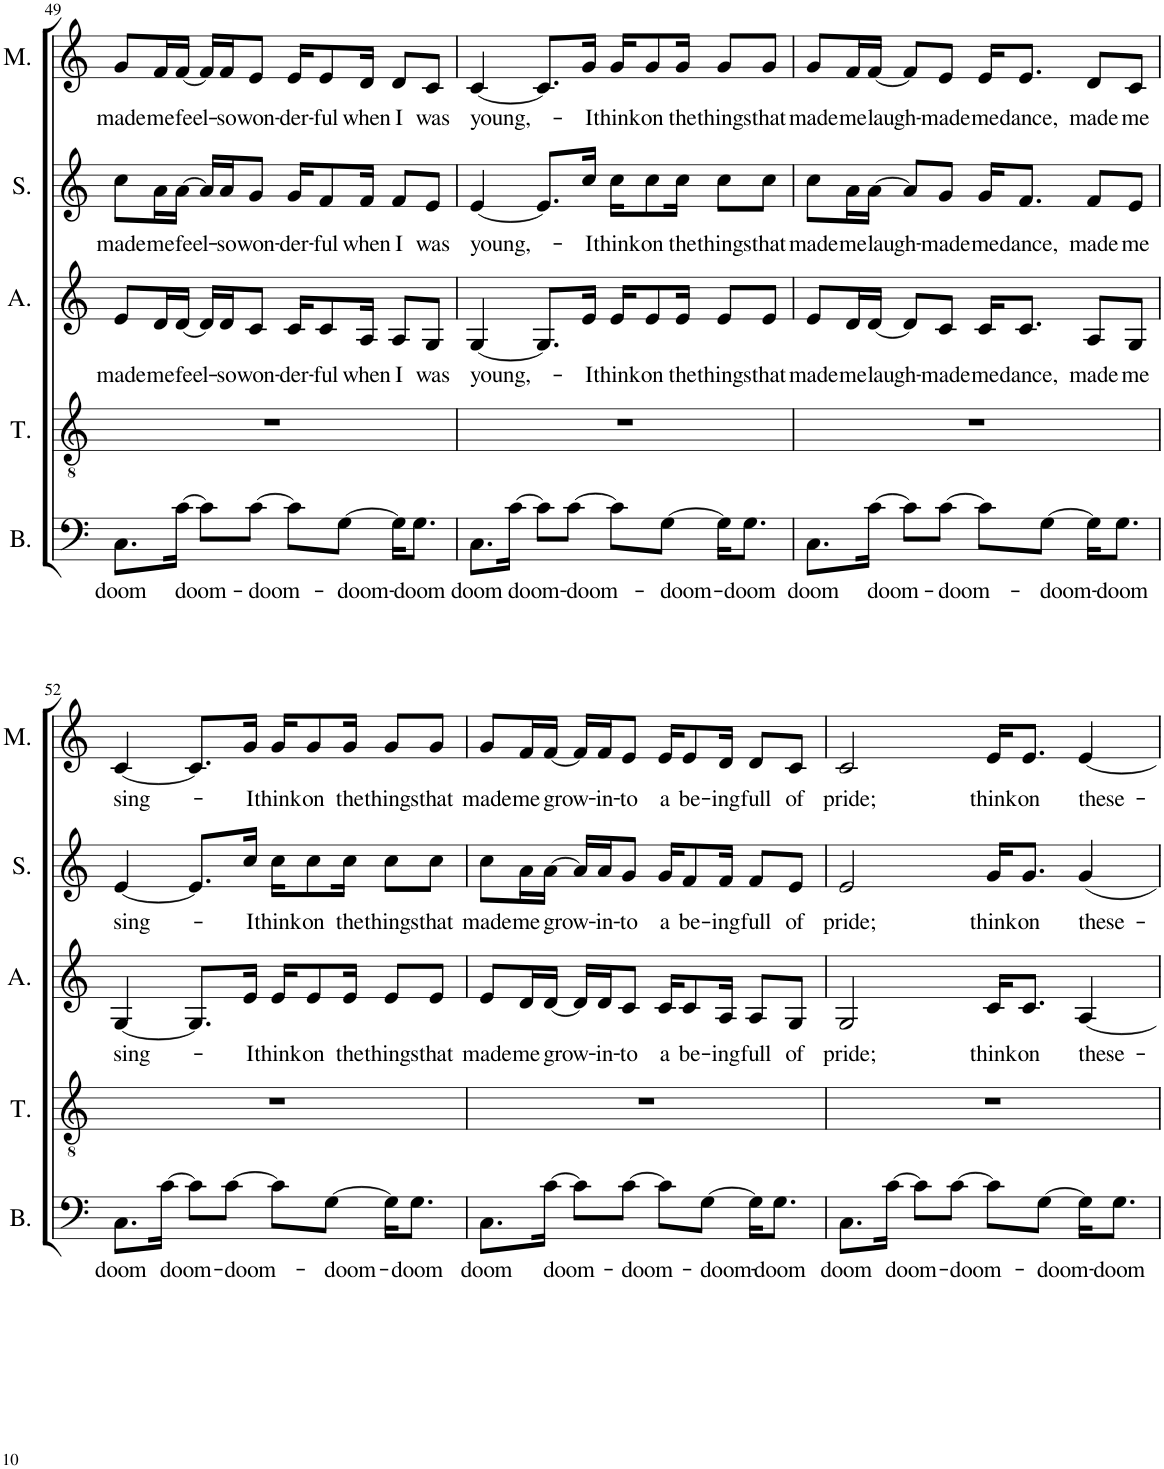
**kern	**text	**kern	**kern	**text	**kern	**text	**kern	**text
*part5	*part5	*part4	*part3	*part3	*part2	*part2	*part1	*part1
*staff5	*staff5	*staff4	*staff3	*staff3	*staff2	*staff2	*staff1	*staff1
*I"Bass	*	*I"Tenor	*I"Alto	*	*I"Soprano	*	*I"Melody	*
*I'B.	*	*I'T.	*I'A.	*	*I'S.	*	*I'M.	*
!!LO:PB:g=z
*clefF4	*	*clefGv2	*clefG2	*	*clefG2	*	*clefG2	*
*k[]	*	*k[]	*k[]	*	*k[]	*	*k[]	*
*M4/4	*	*M4/4	*M4/4	*	*M4/4	*	*M4/4	*
=49	=49	=49	=49	=49	=49	=49	=49	=49
!	!LO:LY:b	!	!	!LO:LY:b	!	!LO:LY:b	!	!LO:LY:b
8.C\L	doom	1r	8e/L	made	8cc\L	made	8g/L	made
!	!	!	!	!LO:LY:b	!	!LO:LY:b	!	!LO:LY:b
.	.	.	16d/L	me	16a\L	me	16f/L	me
!	!LO:LY:b	!	!	!LO:LY:b	!	!LO:LY:b	!	!LO:LY:b
[16c\Jk	doom-	.	[16d/JJ	feel-	[16a\JJ	feel-	[16f/JJ	feel-
8c\L]	.	.	16d/LL]	.	16a/LL]	.	16f/LL]	.
!	!	!	!	!LO:LY:b	!	!LO:LY:b	!	!LO:LY:b
.	.	.	16d/J	-so	16a/J	-so	16f/J	-so
!	!LO:LY:b	!	!	!LO:LY:b	!	!LO:LY:b	!	!LO:LY:b
[8c\J	-doom-	.	8c/J	won-	8g/J	won-	8e/J	won-
!	!	!	!	!LO:LY:b	!	!LO:LY:b	!	!LO:LY:b
8c\L]	.	.	16c/KL	-der-	16g/KL	-der-	16e/KL	-der-
!	!	!	!	!LO:LY:b	!	!LO:LY:b	!	!LO:LY:b
.	.	.	8c/	-ful	8f/	-ful	8e/	-ful
!	!LO:LY:b	!	!	!	!	!	!	!
[8G\J	-doom-	.	.	.	.	.	.	.
!	!	!	!	!LO:LY:b	!	!LO:LY:b	!	!LO:LY:b
.	.	.	16A/Jk	when	16f/Jk	when	16d/Jk	when
!	!	!	!	!LO:LY:b	!	!LO:LY:b	!	!LO:LY:b
16G\KL]	.	.	8A/L	I	8f/L	I	8d/L	I
!	!LO:LY:b	!	!	!	!	!	!	!
8.G\J	-doom	.	.	.	.	.	.	.
!	!	!	!	!LO:LY:b	!	!LO:LY:b	!	!LO:LY:b
.	.	.	8G/J	was	8e/J	was	8c/J	was
=50	=50	=50	=50	=50	=50	=50	=50	=50
!	!LO:LY:b	!	!	!LO:LY:b	!	!LO:LY:b	!	!LO:LY:b
8.C\L	doom	1r	[4G/	young,-	[4e/	young,-	[4c/	young,-
!	!LO:LY:b	!	!	!	!	!	!	!
[16c\Jk	doom-	.	.	.	.	.	.	.
8c\L]	.	.	8.G/L]	.	8.e/L]	.	8.c/L]	.
!	!LO:LY:b	!	!	!	!	!	!	!
[8c\J	-doom-	.	.	.	.	.	.	.
!	!	!	!	!LO:LY:b	!	!LO:LY:b	!	!LO:LY:b
.	.	.	16e/Jk	-I	16cc/Jk	-I	16g/Jk	-I
!	!	!	!	!LO:LY:b	!	!LO:LY:b	!	!LO:LY:b
8c\L]	.	.	16e/KL	think	16cc\KL	think	16g/KL	think
!	!	!	!	!LO:LY:b	!	!LO:LY:b	!	!LO:LY:b
.	.	.	8e/	on	8cc\	on	8g/	on
!	!LO:LY:b	!	!	!	!	!	!	!
[8G\J	-doom-	.	.	.	.	.	.	.
!	!	!	!	!LO:LY:b	!	!LO:LY:b	!	!LO:LY:b
.	.	.	16e/Jk	the	16cc\Jk	the	16g/Jk	the
!	!	!	!	!LO:LY:b	!	!LO:LY:b	!	!LO:LY:b
16G\KL]	.	.	8e/L	things	8cc\L	things	8g/L	things
!	!LO:LY:b	!	!	!	!	!	!	!
8.G\J	-doom	.	.	.	.	.	.	.
!	!	!	!	!LO:LY:b	!	!LO:LY:b	!	!LO:LY:b
.	.	.	8e/J	that	8cc\J	that	8g/J	that
=51	=51	=51	=51	=51	=51	=51	=51	=51
!	!LO:LY:b	!	!	!LO:LY:b	!	!LO:LY:b	!	!LO:LY:b
8.C\L	doom	1r	8e/L	made	8cc\L	made	8g/L	made
!	!	!	!	!LO:LY:b	!	!LO:LY:b	!	!LO:LY:b
.	.	.	16d/L	me	16a\L	me	16f/L	me
!	!LO:LY:b	!	!	!LO:LY:b	!	!LO:LY:b	!	!LO:LY:b
[16c\Jk	doom-	.	[16d/JJ	laugh-	[16a\JJ	laugh-	[16f/JJ	laugh-
8c\L]	.	.	8d/L]	.	8a/L]	.	8f/L]	.
!	!LO:LY:b	!	!	!LO:LY:b	!	!LO:LY:b	!	!LO:LY:b
[8c\J	-doom-	.	8c/J	-made	8g/J	-made	8e/J	-made
!	!	!	!	!LO:LY:b	!	!LO:LY:b	!	!LO:LY:b
8c\L]	.	.	16c/KL	me	16g/KL	me	16e/KL	me
!	!	!	!	!LO:LY:b	!	!LO:LY:b	!	!LO:LY:b
.	.	.	8.c/J	dance,	8.f/J	dance,	8.e/J	dance,
!	!LO:LY:b	!	!	!	!	!	!	!
[8G\J	-doom-	.	.	.	.	.	.	.
!	!	!	!	!LO:LY:b	!	!LO:LY:b	!	!LO:LY:b
16G\KL]	.	.	8A/L	made	8f/L	made	8d/L	made
!	!LO:LY:b	!	!	!	!	!	!	!
8.G\J	-doom	.	.	.	.	.	.	.
!	!	!	!	!LO:LY:b	!	!LO:LY:b	!	!LO:LY:b
.	.	.	8G/J	me	8e/J	me	8c/J	me
!!LO:LB:g=z
=52	=52	=52	=52	=52	=52	=52	=52	=52
!	!LO:LY:b	!	!	!LO:LY:b	!	!LO:LY:b	!	!LO:LY:b
8.C\L	doom	1r	[4G/	sing-	[4e/	sing-	[4c/	sing-
!	!LO:LY:b	!	!	!	!	!	!	!
[16c\Jk	doom-	.	.	.	.	.	.	.
8c\L]	.	.	8.G/L]	.	8.e/L]	.	8.c/L]	.
!	!LO:LY:b	!	!	!	!	!	!	!
[8c\J	-doom-	.	.	.	.	.	.	.
!	!	!	!	!LO:LY:b	!	!LO:LY:b	!	!LO:LY:b
.	.	.	16e/Jk	-I	16cc/Jk	-I	16g/Jk	-I
!	!	!	!	!LO:LY:b	!	!LO:LY:b	!	!LO:LY:b
8c\L]	.	.	16e/KL	think	16cc\KL	think	16g/KL	think
!	!	!	!	!LO:LY:b	!	!LO:LY:b	!	!LO:LY:b
.	.	.	8e/	on	8cc\	on	8g/	on
!	!LO:LY:b	!	!	!	!	!	!	!
[8G\J	-doom-	.	.	.	.	.	.	.
!	!	!	!	!LO:LY:b	!	!LO:LY:b	!	!LO:LY:b
.	.	.	16e/Jk	the	16cc\Jk	the	16g/Jk	the
!	!	!	!	!LO:LY:b	!	!LO:LY:b	!	!LO:LY:b
16G\KL]	.	.	8e/L	things	8cc\L	things	8g/L	things
!	!LO:LY:b	!	!	!	!	!	!	!
8.G\J	-doom	.	.	.	.	.	.	.
!	!	!	!	!LO:LY:b	!	!LO:LY:b	!	!LO:LY:b
.	.	.	8e/J	that	8cc\J	that	8g/J	that
=53	=53	=53	=53	=53	=53	=53	=53	=53
!	!LO:LY:b	!	!	!LO:LY:b	!	!LO:LY:b	!	!LO:LY:b
8.C\L	doom	1r	8e/L	made	8cc\L	made	8g/L	made
!	!	!	!	!LO:LY:b	!	!LO:LY:b	!	!LO:LY:b
.	.	.	16d/L	me	16a\L	me	16f/L	me
!	!LO:LY:b	!	!	!LO:LY:b	!	!LO:LY:b	!	!LO:LY:b
[16c\Jk	doom-	.	[16d/JJ	grow-	[16a\JJ	grow-	[16f/JJ	grow-
8c\L]	.	.	16d/LL]	.	16a/LL]	.	16f/LL]	.
!	!	!	!	!LO:LY:b	!	!LO:LY:b	!	!LO:LY:b
.	.	.	16d/J	-in-	16a/J	-in-	16f/J	-in-
!	!LO:LY:b	!	!	!LO:LY:b	!	!LO:LY:b	!	!LO:LY:b
[8c\J	-doom-	.	8c/J	-to	8g/J	-to	8e/J	-to
!	!	!	!	!LO:LY:b	!	!LO:LY:b	!	!LO:LY:b
8c\L]	.	.	16c/KL	a	16g/KL	a	16e/KL	a
!	!	!	!	!LO:LY:b	!	!LO:LY:b	!	!LO:LY:b
.	.	.	8c/	be-	8f/	be-	8e/	be-
!	!LO:LY:b	!	!	!	!	!	!	!
[8G\J	-doom-	.	.	.	.	.	.	.
!	!	!	!	!LO:LY:b	!	!LO:LY:b	!	!LO:LY:b
.	.	.	16A/Jk	-ing	16f/Jk	-ing	16d/Jk	-ing
!	!	!	!	!LO:LY:b	!	!LO:LY:b	!	!LO:LY:b
16G\KL]	.	.	8A/L	full	8f/L	full	8d/L	full
!	!LO:LY:b	!	!	!	!	!	!	!
8.G\J	-doom	.	.	.	.	.	.	.
!	!	!	!	!LO:LY:b	!	!LO:LY:b	!	!LO:LY:b
.	.	.	8G/J	of	8e/J	of	8c/J	of
=54	=54	=54	=54	=54	=54	=54	=54	=54
!	!LO:LY:b	!	!	!LO:LY:b	!	!LO:LY:b	!	!LO:LY:b
8.C\L	doom	1r	2G/	pride;	2e/	pride;	2c/	pride;
!	!LO:LY:b	!	!	!	!	!	!	!
[16c\Jk	doom-	.	.	.	.	.	.	.
8c\L]	.	.	.	.	.	.	.	.
!	!LO:LY:b	!	!	!	!	!	!	!
[8c\J	-doom-	.	.	.	.	.	.	.
!	!	!	!	!LO:LY:b	!	!LO:LY:b	!	!LO:LY:b
8c\L]	.	.	16c/KL	think	16g/KL	think	16e/KL	think
!	!	!	!	!LO:LY:b	!	!LO:LY:b	!	!LO:LY:b
.	.	.	8.c/J	on	8.g/J	on	8.e/J	on
!	!LO:LY:b	!	!	!	!	!	!	!
[8G\J	-doom-	.	.	.	.	.	.	.
!	!	!	!	!LO:LY:b	!	!LO:LY:b	!	!LO:LY:b
16G\KL]	.	.	[4A/	these-	4g/	these-	[4e/	these-
!	!LO:LY:b	!	!	!	!	!	!	!
8.G\J	-doom	.	.	.	.	.	.	.
=	=	=	=	=	=	=	=	=
*-	*-	*-	*-	*-	*-	*-	*-	*-
